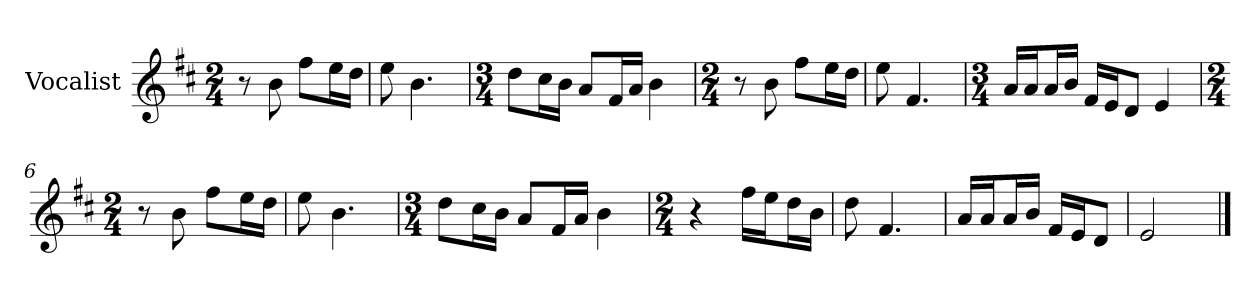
**kern
*part1
*staff1
*I"Vocalist
*k[f#c#]
*D:
*M2/4
=
8r
8b
8ff#L
16eeL
16ddJJ
=1
8ee
4.b
=2
*M3/4
8ddL
16cc#L
16bJJ
8aL
16f#L
16aJJ
4b
=3
*M2/4
8r
8b
8ff#L
16eeL
16ddJJ
=4
8ee
4.f#
=5
*M3/4
16aLL
16aJ
16aL
16bJJ
16f#LL
16eJ
8dJ
4e
=6
*M2/4
8r
8b
8ff#L
16eeL
16ddJJ
=7
8ee
4.b
=8
*M3/4
8ddL
16cc#L
16bJJ
8aL
16f#L
16aJJ
4b
=9
*M2/4
4r
16ff#LL
16eeJ
16ddL
16bJJ
=10
8dd
4.f#
=11
16aLL
16aJ
16aL
16bJJ
16f#LL
16eJ
8dJ
=12
2e
==
*-
